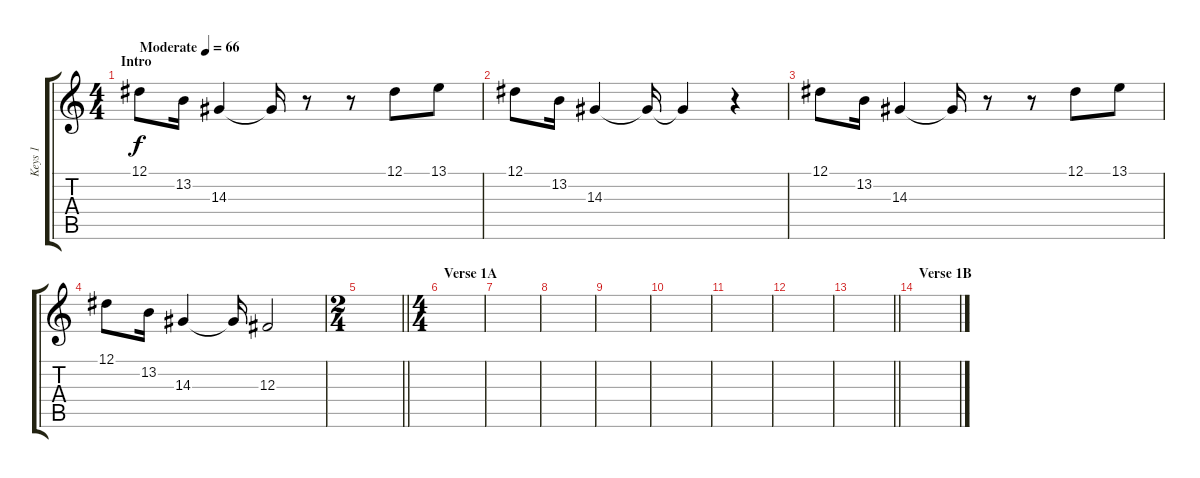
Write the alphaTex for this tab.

\track ("Keys 1" "Keys 1") {instrument pad4choir}
\staff {score tabs}
\tuning (Eb4 Bb3 Gb3 Db3 Ab2 Eb2) {hide}
\ts (4 4)
\section ("" "Intro")
\tempo (66 "Moderate")
\clef g2
\ks c
12.1.8{dy f instrument pad4choir} 13.2.16 14.3.4 14.3{t}.16 r.8 r.8 12.1.8 13.1.8 |
12.1.8 13.2.16 14.3.4 14.3{t}.16 14.3{t}.4 r.4 |
12.1.8 13.2.16 14.3.4 14.3{t}.16 r.8 r.8 12.1.8 13.1.8 |
12.1.8 13.2.16 14.3.4 14.3{t}.16 12.3.2 |
\ts (2 4)
\barLineRight lightlight
|
\ts (4 4)
\section ("" "Verse 1A")
|
|
|
|
|
|
|
\barLineRight lightlight
|
\section ("" "Verse 1B")
